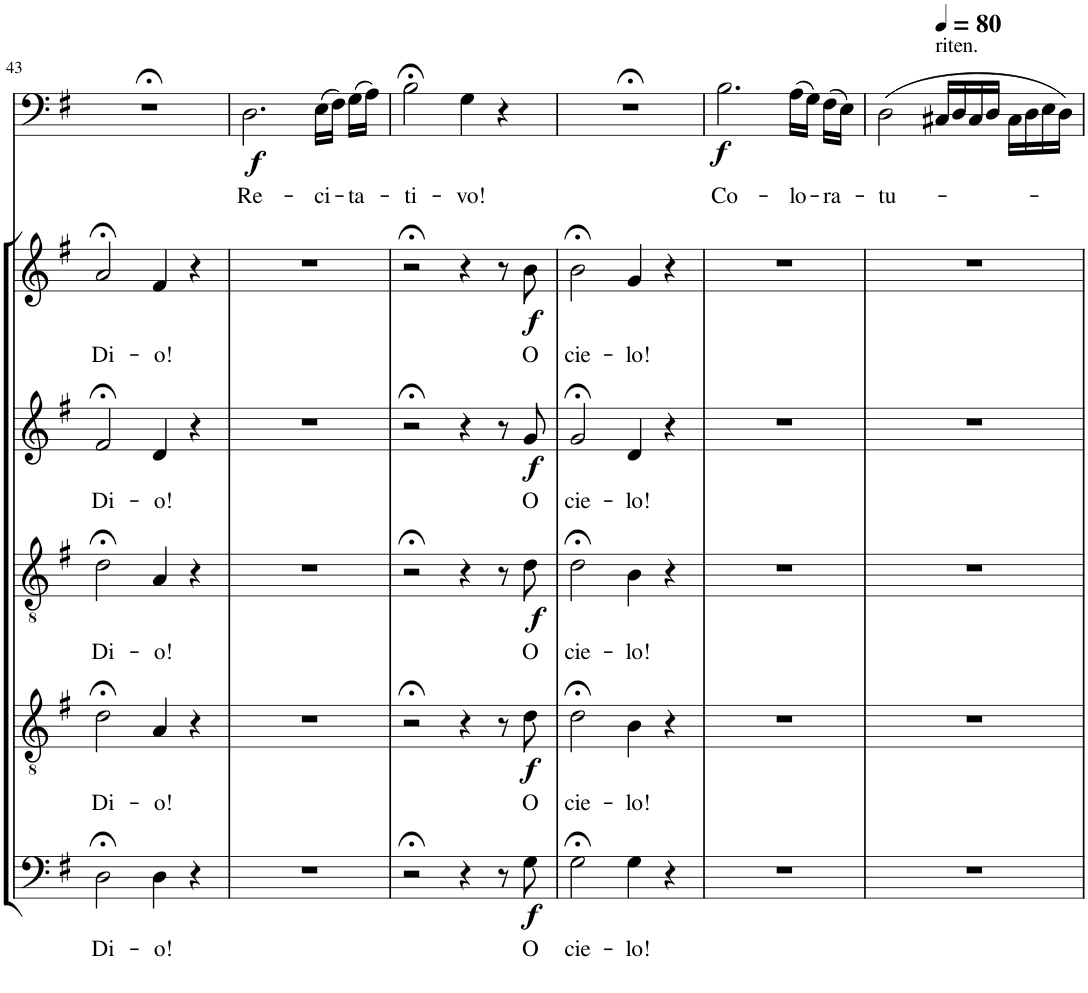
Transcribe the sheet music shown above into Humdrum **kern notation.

**kern	**text	**dynam	**kern	**text	**dynam	**kern	**text	**dynam	**kern	**text	**dynam	**kern	**text	**dynam	**kern	**text	**dynam
*part6	*part6	*part6	*part5	*part5	*part5	*part4	*part4	*part4	*part3	*part3	*part3	*part2	*part2	*part2	*part1	*part1	*part1
*staff6	*staff6	*staff6	*staff5	*staff5	*staff5	*staff4	*staff4	*staff4	*staff3	*staff3	*staff3	*staff2	*staff2	*staff2	*staff1	*staff1	*staff1
*I"Bassi	*	*	*I"Tenori II	*	*	*I"Tenori I	*	*	*I"Contralti	*	*	*I"Soprani	*	*	*I"Baritono solista	*	*
!!LO:PB:g=z
*clefF4	*	*	*clefGv2	*	*	*clefGv2	*	*	*clefG2	*	*	*clefG2	*	*	*clefF4	*	*
*	*	*	*	*	*	*	*	*	*	*	*	*Trd1c2	*	*	*	*	*
*k[f#]	*	*	*k[f#]	*	*	*k[f#]	*	*	*k[f#]	*	*	*k[f#]	*	*	*k[f#]	*	*
*G:	*	*	*G:	*	*	*G:	*	*	*G:	*	*	*G:	*	*	*G:	*	*
*M4/4	*	*	*M4/4	*	*	*M4/4	*	*	*M4/4	*	*	*M4/4	*	*	*M4/4	*	*
=43	=43	=43	=43	=43	=43	=43	=43	=43	=43	=43	=43	=43	=43	=43	=43	=43	=43
!	!LO:LY:b	!	!	!LO:LY:b	!	!	!LO:LY:b	!	!	!LO:LY:b	!	!	!LO:LY:b	!	!	!	!
2D;<\	Di-	.	2d;<\	Di-	.	2d;<\	Di-	.	2f#;</	Di-	.	2a;</	Di-	.	1r;<	.	.
!	!LO:LY:b	!	!	!LO:LY:b	!	!	!LO:LY:b	!	!	!LO:LY:b	!	!	!LO:LY:b	!	!	!	!
4D\	-o!	.	4A/	-o!	.	4A/	-o!	.	4d/	-o!	.	4f#/	-o!	.	.	.	.
4r	.	.	4r	.	.	4r	.	.	4r	.	.	4r	.	.	.	.	.
=44	=44	=44	=44	=44	=44	=44	=44	=44	=44	=44	=44	=44	=44	=44	=44	=44	=44
!	!	!	!	!	!	!	!	!	!	!	!	!	!	!	!	!LO:LY:b	!LO:DY:b
1r	.	.	1r	.	.	1r	.	.	1r	.	.	1r	.	.	2.D\	Re-	f
!	!	!	!	!	!	!	!	!	!	!	!	!	!	!	!	!LO:LY:b	!
.	.	.	.	.	.	.	.	.	.	.	.	.	.	.	(16E\LL	-ci-	.
.	.	.	.	.	.	.	.	.	.	.	.	.	.	.	16F#\JJ)	.	.
!	!	!	!	!	!	!	!	!	!	!	!	!	!	!	!	!LO:LY:b	!
.	.	.	.	.	.	.	.	.	.	.	.	.	.	.	(16G\LL	-ta-	.
.	.	.	.	.	.	.	.	.	.	.	.	.	.	.	16A\JJ)	.	.
=45	=45	=45	=45	=45	=45	=45	=45	=45	=45	=45	=45	=45	=45	=45	=45	=45	=45
!	!	!	!	!	!	!	!	!	!	!	!	!	!	!	!	!LO:LY:b	!
2r;<	.	.	2r;<	.	.	2r;<	.	.	2r;<	.	.	2r;<	.	.	2B;<\	-ti-	.
!	!	!	!	!	!	!	!	!	!	!	!	!	!	!	!	!LO:LY:b	!
4r	.	.	4r	.	.	4r	.	.	4r	.	.	4r	.	.	4G\	-vo!	.
8r	.	.	8r	.	.	8r	.	.	8r	.	.	8r	.	.	4r	.	.
!	!LO:LY:b	!LO:DY:b	!	!LO:LY:b	!LO:DY:b	!	!LO:LY:b	!LO:DY:b	!	!LO:LY:b	!LO:DY:b	!	!LO:LY:b	!LO:DY:b	!	!	!
8G\	O	f	8d\	O	f	8d\	O	f	8g/	O	f	8b\	O	f	.	.	.
=46	=46	=46	=46	=46	=46	=46	=46	=46	=46	=46	=46	=46	=46	=46	=46	=46	=46
!	!LO:LY:b	!	!	!LO:LY:b	!	!	!LO:LY:b	!	!	!LO:LY:b	!	!	!LO:LY:b	!	!	!	!
2G;<\	cie-	.	2d;<\	cie-	.	2d;<\	cie-	.	2g;</	cie-	.	2b;<\	cie-	.	1r;<	.	.
!	!LO:LY:b	!	!	!LO:LY:b	!	!	!LO:LY:b	!	!	!LO:LY:b	!	!	!LO:LY:b	!	!	!	!
4G\	-lo!	.	4B\	-lo!	.	4B\	-lo!	.	4d/	-lo!	.	4g/	-lo!	.	.	.	.
4r	.	.	4r	.	.	4r	.	.	4r	.	.	4r	.	.	.	.	.
=47	=47	=47	=47	=47	=47	=47	=47	=47	=47	=47	=47	=47	=47	=47	=47	=47	=47
!	!	!	!	!	!	!	!	!	!	!	!	!	!	!	!	!LO:LY:b	!LO:DY:b
1r	.	.	1r	.	.	1r	.	.	1r	.	.	1r	.	.	2.B\	Co-	f
!	!	!	!	!	!	!	!	!	!	!	!	!	!	!	!	!LO:LY:b	!
.	.	.	.	.	.	.	.	.	.	.	.	.	.	.	(16A\LL	-lo-	.
.	.	.	.	.	.	.	.	.	.	.	.	.	.	.	16G\JJ)	.	.
!	!	!	!	!	!	!	!	!	!	!	!	!	!	!	!	!LO:LY:b	!
.	.	.	.	.	.	.	.	.	.	.	.	.	.	.	(16F#\LL	-ra-	.
.	.	.	.	.	.	.	.	.	.	.	.	.	.	.	16E\JJ)	.	.
=48	=48	=48	=48	=48	=48	=48	=48	=48	=48	=48	=48	=48	=48	=48	=48	=48	=48
!	!	!	!	!	!	!	!	!	!	!	!	!	!	!	!	!LO:LY:b	!
1r	.	.	1r	.	.	1r	.	.	1r	.	.	1r	.	.	(2D\	-tu-	.
!	!	!	!	!	!	!	!	!	!	!	!	!	!	!	!LO:TX:a:t=riten.	!	!
.	.	.	.	.	.	.	.	.	.	.	.	.	.	.	16C#X/LL	.	.
.	.	.	.	.	.	.	.	.	.	.	.	.	.	.	16D/	.	.
.	.	.	.	.	.	.	.	.	.	.	.	.	.	.	16C#/	.	.
.	.	.	.	.	.	.	.	.	.	.	.	.	.	.	16D/JJ	.	.
.	.	.	.	.	.	.	.	.	.	.	.	.	.	.	16C#\LL	.	.
.	.	.	.	.	.	.	.	.	.	.	.	.	.	.	16D\	.	.
.	.	.	.	.	.	.	.	.	.	.	.	.	.	.	16E\	.	.
.	.	.	.	.	.	.	.	.	.	.	.	.	.	.	16D\JJ)	.	.
=	=	=	=	=	=	=	=	=	=	=	=	=	=	=	=	=	=
*-	*-	*-	*-	*-	*-	*-	*-	*-	*-	*-	*-	*-	*-	*-	*-	*-	*-
